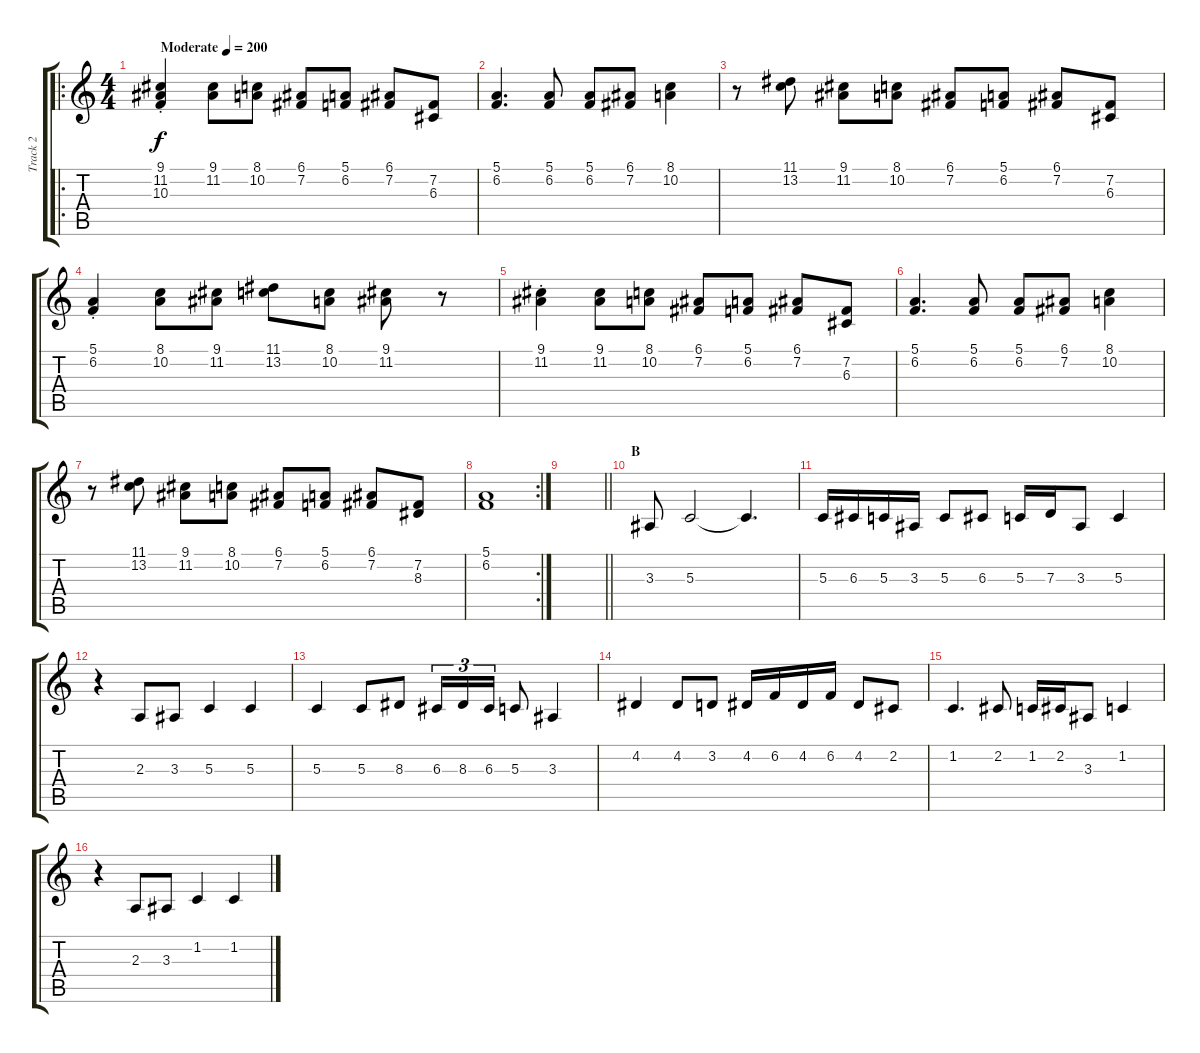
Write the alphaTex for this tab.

\track ("Track 2" "Track 2") {instrument tuba}
\staff {score tabs}
\tuning (E4 B3 G3 D3 A2 E2) {hide}
\ro
\ts (4 4)
\tempo (200 "Moderate")
\clef g2
\ks c
(9.1{st} 11.2{st} 10.3).4{dy f instrument tuba} (9.1 11.2).8 (8.1 10.2).8 (6.1 7.2).8 (5.1 6.2).8 (6.1 7.2).8 (7.2 6.3).8 |
(5.1 6.2).4{d} (5.1 6.2).8 (5.1 6.2).8 (6.1 7.2).8 (8.1 10.2).4 |
r.8 (11.1 13.2).8 (9.1 11.2).8 (8.1 10.2).8 (6.1 7.2).8 (5.1 6.2).8 (6.1 7.2).8 (7.2 6.3).8 |
(5.1{st} 6.2{st}).4 (8.1 10.2).8 (9.1 11.2).8 (11.1 13.2).8 (8.1 10.2).8 (9.1 11.2).8 r.8 |
(9.1{st} 11.2{st}).4 (9.1 11.2).8 (8.1 10.2).8 (6.1 7.2).8 (5.1 6.2).8 (6.1 7.2).8 (7.2 6.3).8 |
(5.1 6.2).4{d} (5.1 6.2).8 (5.1 6.2).8 (6.1 7.2).8 (8.1 10.2).4 |
r.8 (11.1 13.2).8 (9.1 11.2).8 (8.1 10.2).8 (6.1 7.2).8 (5.1 6.2).8 (6.1 7.2).8 (7.2 8.3).8 |
\rc 2
(5.1 6.2).1 |
\barLineRight lightlight
|
\section ("" "B")
3.3.8 5.3.2 5.3{t}.4{d} |
5.3.16 6.3.16 5.3.16 3.3.16 5.3.8 6.3.8 5.3.16 7.3.16 3.3.8 5.3.4 |
r.4 2.3.8 3.3.8 5.3.4 5.3.4 |
5.3.4 5.3.8 8.3.8 6.3.16{tu (3 2)} 8.3.16{tu (3 2)} 6.3.16{tu (3 2)} 5.3.8 3.3.4 |
4.2.4 4.2.8 3.2.8 4.2.16 6.2.16 4.2.16 6.2.16 4.2.8 2.2.8 |
1.2.4{d} 2.2.8 1.2.16 2.2.16 3.3.8 1.2.4 |
r.4 2.3.8 3.3.8 1.2.4 1.2.4
